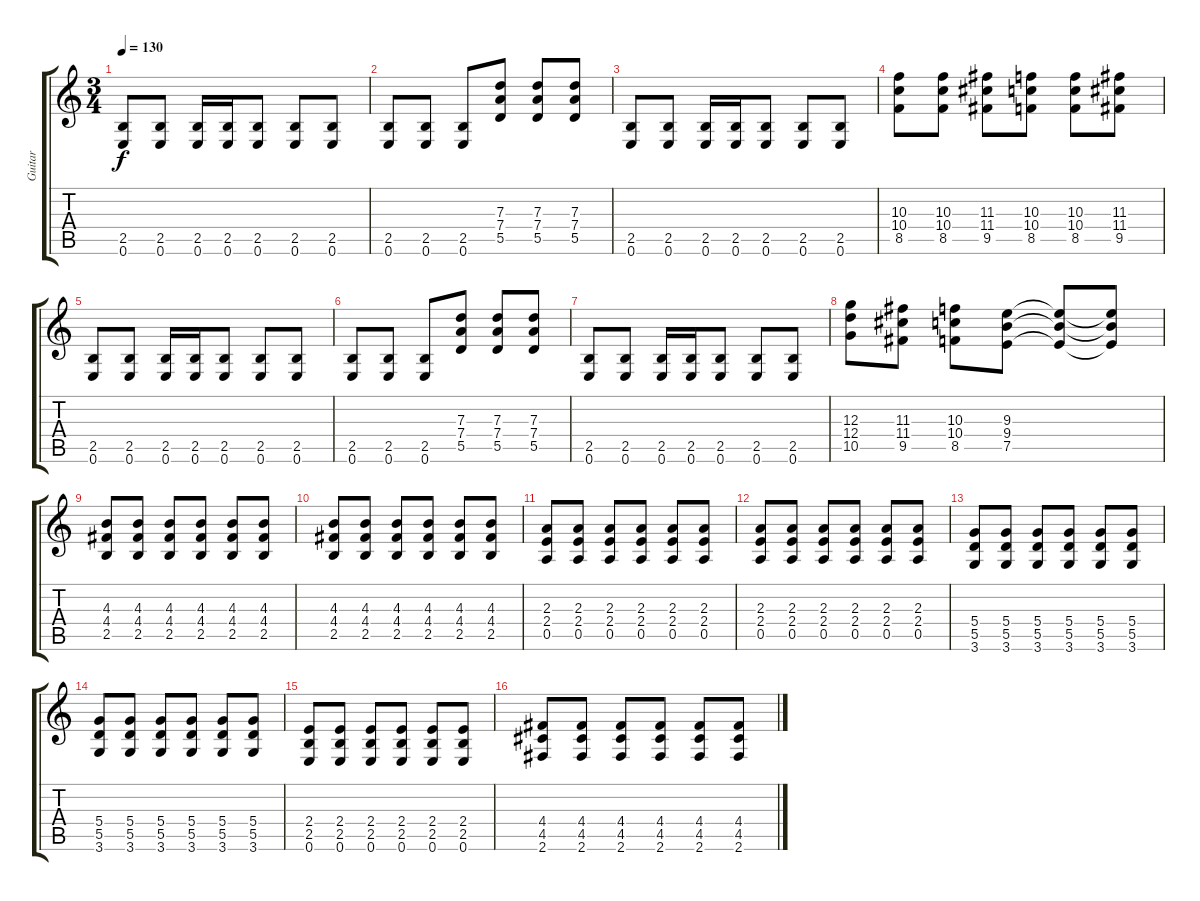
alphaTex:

\track ("Guitar" "Guitar") {instrument distortionguitar}
\staff {score tabs}
\tuning (E4 B3 G3 D3 A2 E2) {hide}
\ts (3 4)
\tempo 130
\clef g2
\ks c
(2.5 0.6).8{dy f} (2.5 0.6).8 (2.5 0.6).16 (2.5 0.6).16 (2.5 0.6).8 (2.5 0.6).8 (2.5 0.6).8 |
(2.5 0.6).8 (2.5 0.6).8 (2.5 0.6).8 (7.3 7.4 5.5).8 (7.3 7.4 5.5).8 (7.3 7.4 5.5).8 |
(2.5 0.6).8 (2.5 0.6).8 (2.5 0.6).16 (2.5 0.6).16 (2.5 0.6).8 (2.5 0.6).8 (2.5 0.6).8 |
(10.3 10.4 8.5).8 (10.3 10.4 8.5).8 (11.3 11.4 9.5).8 (10.3 10.4 8.5).8 (10.3 10.4 8.5).8 (11.3 11.4 9.5).8 |
(2.5 0.6).8 (2.5 0.6).8 (2.5 0.6).16 (2.5 0.6).16 (2.5 0.6).8 (2.5 0.6).8 (2.5 0.6).8 |
(2.5 0.6).8 (2.5 0.6).8 (2.5 0.6).8 (7.3 7.4 5.5).8 (7.3 7.4 5.5).8 (7.3 7.4 5.5).8 |
(2.5 0.6).8 (2.5 0.6).8 (2.5 0.6).16 (2.5 0.6).16 (2.5 0.6).8 (2.5 0.6).8 (2.5 0.6).8 |
(12.3 12.4 10.5).8 (11.3 11.4 9.5).8 (10.3 10.4 8.5).8 (9.3 9.4 7.5).8 (9.3{t} 9.4{t} 7.5{t}).8 (9.3{t} 9.4{t} 7.5{t}).8 |
(4.3 4.4 2.5).8 (4.3 4.4 2.5).8 (4.3 4.4 2.5).8 (4.3 4.4 2.5).8 (4.3 4.4 2.5).8 (4.3 4.4 2.5).8 |
(4.3 4.4 2.5).8 (4.3 4.4 2.5).8 (4.3 4.4 2.5).8 (4.3 4.4 2.5).8 (4.3 4.4 2.5).8 (4.3 4.4 2.5).8 |
(2.3 2.4 0.5).8 (2.3 2.4 0.5).8 (2.3 2.4 0.5).8 (2.3 2.4 0.5).8 (2.3 2.4 0.5).8 (2.3 2.4 0.5).8 |
(2.3 2.4 0.5).8 (2.3 2.4 0.5).8 (2.3 2.4 0.5).8 (2.3 2.4 0.5).8 (2.3 2.4 0.5).8 (2.3 2.4 0.5).8 |
(5.4 5.5 3.6).8 (5.4 5.5 3.6).8 (5.4 5.5 3.6).8 (5.4 5.5 3.6).8 (5.4 5.5 3.6).8 (5.4 5.5 3.6).8 |
(5.4 5.5 3.6).8 (5.4 5.5 3.6).8 (5.4 5.5 3.6).8 (5.4 5.5 3.6).8 (5.4 5.5 3.6).8 (5.4 5.5 3.6).8 |
(2.4 2.5 0.6).8 (2.4 2.5 0.6).8 (2.4 2.5 0.6).8 (2.4 2.5 0.6).8 (2.4 2.5 0.6).8 (2.4 2.5 0.6).8 |
(4.4 4.5 2.6).8 (4.4 4.5 2.6).8 (4.4 4.5 2.6).8 (4.4 4.5 2.6).8 (4.4 4.5 2.6).8 (4.4 4.5 2.6).8
